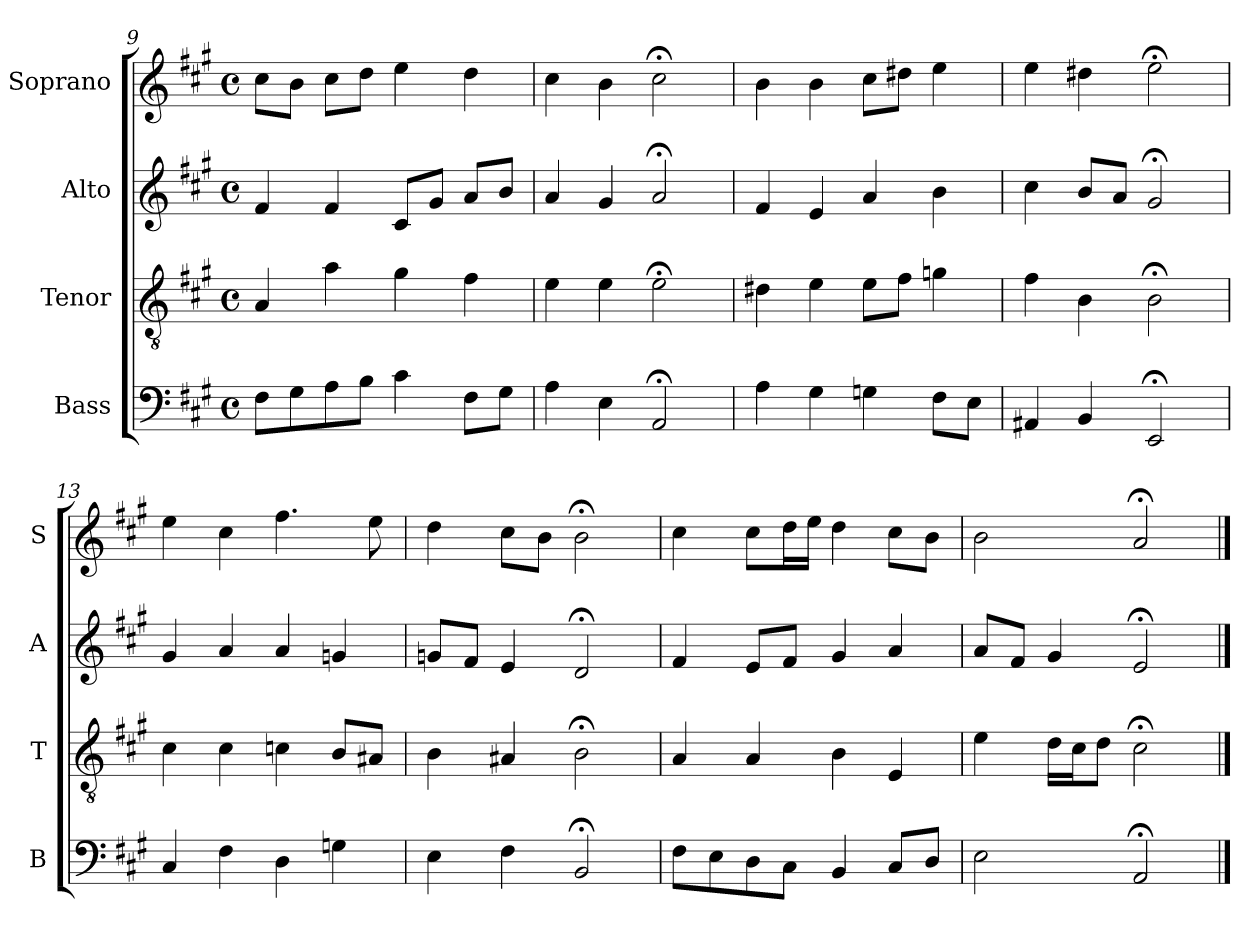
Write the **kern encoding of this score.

**kern	**kern	**kern	**kern
*part4	*part3	*part2	*part1
*staff4	*staff3	*staff2	*staff1
*I"Bass	*I"Tenor	*I"Alto	*I"Soprano
*I'B	*I'T	*I'A	*I'S
*clefF4	*clefGv2	*clefG2	*clefG2
*k[f#c#g#]	*k[f#c#g#]	*k[f#c#g#]	*k[f#c#g#]
*A:	*A:	*A:	*A:
*M4/4	*M4/4	*M4/4	*M4/4
*met(c)	*met(c)	*met(c)	*met(c)
=9	=9	=9	=9
8F#L	4A	4f#	8cc#L
8G#	.	.	8bJ
8A	4a	4f#	8cc#L
8BJ	.	.	8ddJ
4c#	4g#	8c#L	4ee
.	.	8g#J	.
8F#L	4f#	8aL	4dd
8G#J	.	8bJ	.
=10	=10	=10	=10
4A	4e	4a	4cc#
4E	4e	4g#	4b
2AA;<	2e;<	2a;<	2cc#;<
=11	=11	=11	=11
4A	4d#X	4f#	4b
4G#	4e	4e	4b
4Gn	8eL	4a	8cc#L
.	8f#J	.	8dd#XJ
8F#L	4gn	4b	4ee
8EJ	.	.	.
=12	=12	=12	=12
4AA#X	4f#	4cc#	4ee
4BB	4B	8bL	4dd#X
.	.	8aJ	.
2EE;<	2B;<	2g#;<	2ee;<
=13	=13	=13	=13
4C#	4c#	4g#	4ee
4F#	4c#	4a	4cc#
4D	4cn	4a	4.ff#
4Gn	8BL	4gn	.
.	8A#XJ	.	8ee
=14	=14	=14	=14
4E	4B	8gnL	4dd
.	.	8f#J	.
4F#	4A#X	4e	8cc#L
.	.	.	8biJ
2BB;<	2B;<	2d;<i	2b;<i
=15	=15	=15	=15
8F#L	4A	4f#i	4cc#i
8E	.	.	.
8D	4A	8eL	8cc#L
8C#J	.	8f#J	16ddL
.	.	.	16eeJJ
4BB	4B	4g#	4dd
8C#L	4E	4a	8cc#L
8DJ	.	.	8bJ
=16	=16	=16	=16
2E	4e	8aL	2b
.	.	8f#J	.
.	16dLL	4g#	.
.	16c#J	.	.
.	8dJ	.	.
2AA;<	2c#;<	2e;<	2a;<
==	==	==	==
*-	*-	*-	*-
